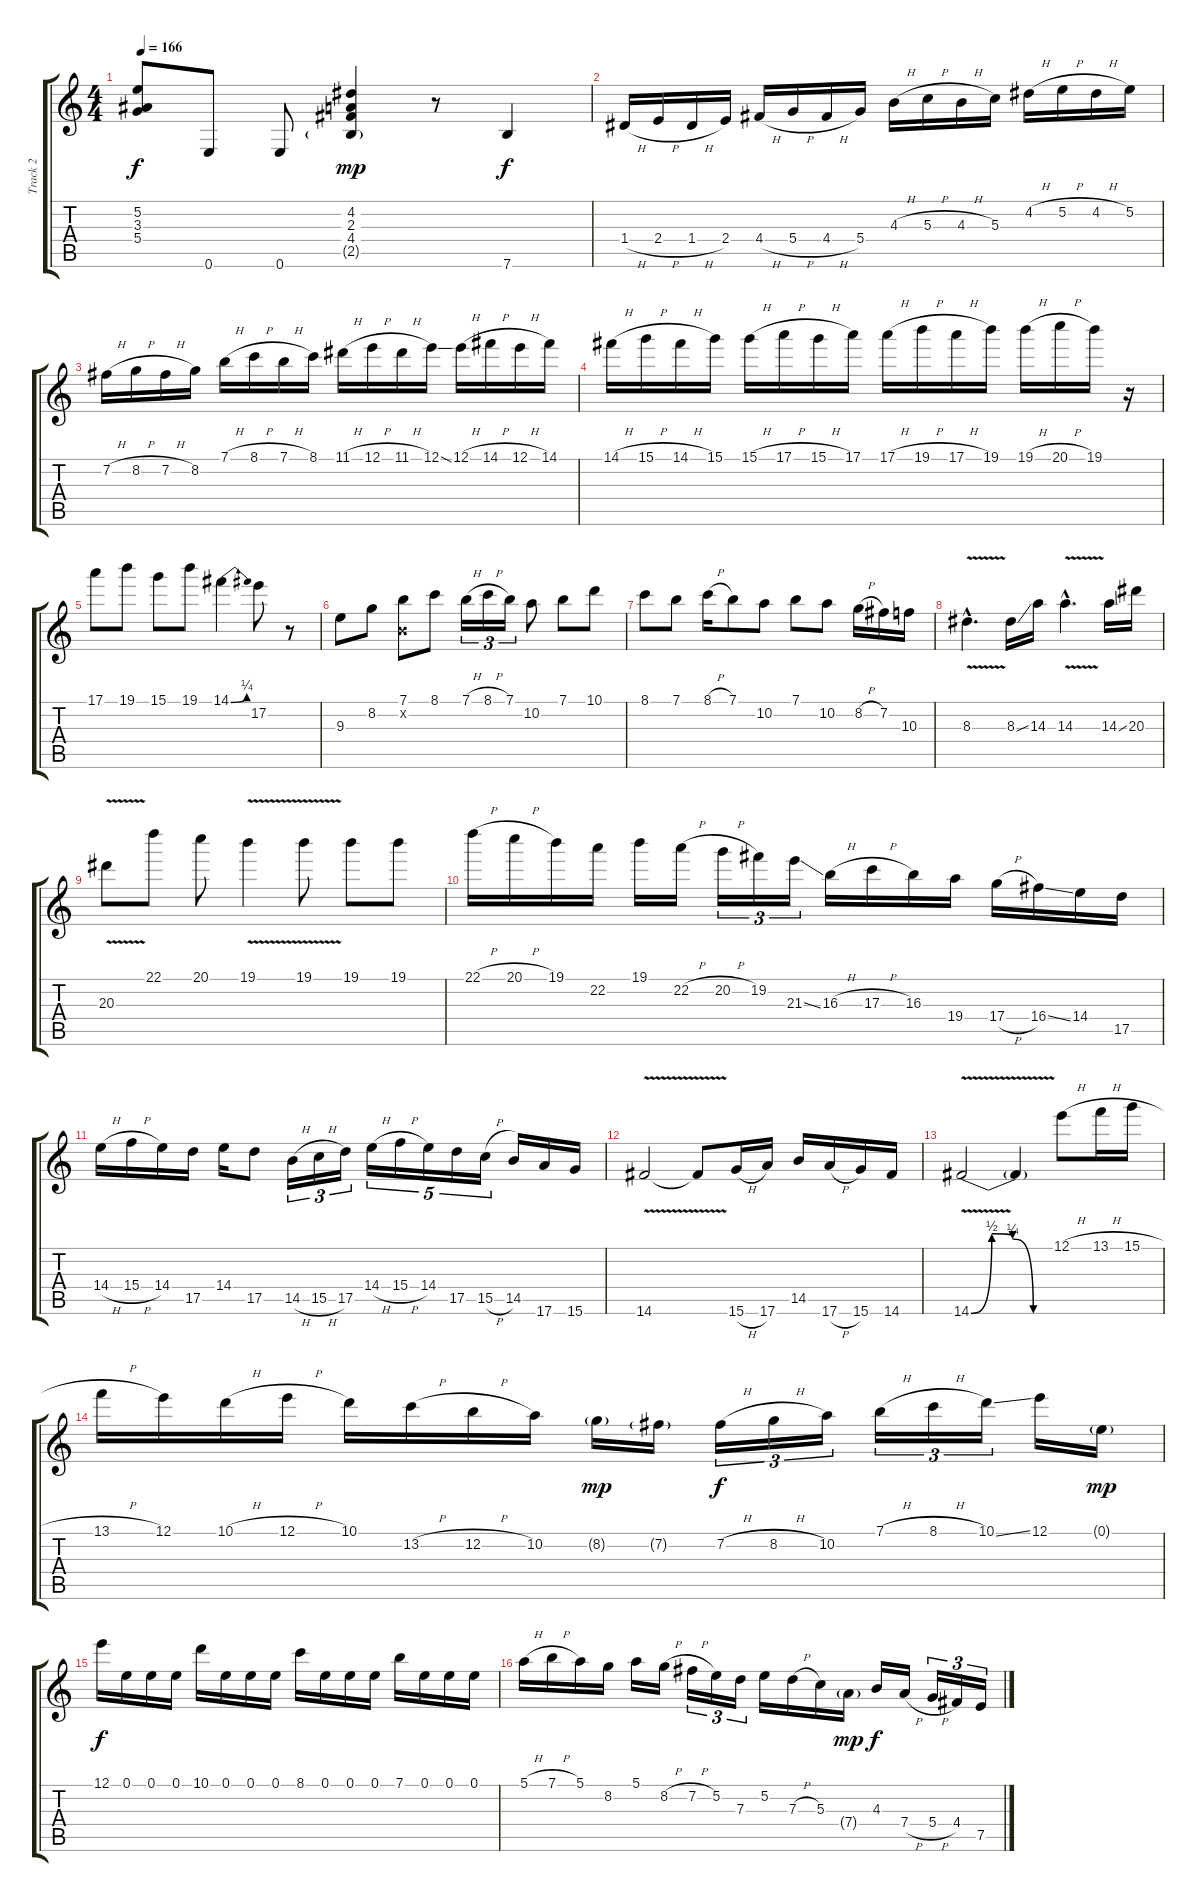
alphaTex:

\track ("Track 2 " "Track 2 ") {instrument distortionguitar}
\staff {score tabs}
\tuning (E4 B3 G3 D3 A2 E2) {hide}
\ts (4 4)
\tempo 166
\clef g2
\ks c
(5.2 3.3 5.4).8{dy f} 0.6.8 0.6.8 (4.2 2.3 4.4 2.5{g}).4{dy mp} r.8 7.6.4{dy f} |
1.4{h}.16 2.4{h}.16 1.4{h}.16 2.4.16 4.4{h}.16 5.4{h}.16 4.4{h}.16 5.4.16 4.3{h}.16 5.3{h}.16 4.3{h}.16 5.3.16 4.2{h}.16 5.2{h}.16 4.2{h}.16 5.2.16 |
7.2{h}.16 8.2{h}.16 7.2{h}.16 8.2.16 7.1{h}.16 8.1{h}.16 7.1{h}.16 8.1.16 11.1{h}.16 12.1{h}.16 11.1{h}.16 12.1{ss}.16 12.1{h}.16 14.1{h}.16 12.1{h}.16 14.1.16 |
14.1{h}.16 15.1{h}.16 14.1{h}.16 15.1.16 15.1{h}.16 17.1{h}.16 15.1{h}.16 17.1.16 17.1{h}.16 19.1{h}.16 17.1{h}.16 19.1.16 19.1{h}.16 20.1{h}.16 19.1.16 r.16 |
17.1.8 19.1.8 15.1.8 19.1.8 14.1{be (bend 0 0 60 1)}.4 17.2.8 r.8 |
9.3.8 8.2.8 (7.1 0.2{x}).8 8.1.8 7.1{h}.16{tu (3 2)} 8.1{h}.16{tu (3 2)} 7.1.16{tu (3 2)} 10.2.8 7.1.8 10.1.8 |
8.1.8 7.1.8 8.1{h}.16 7.1.8 10.2.8 7.1.8 10.2.8 8.2{h}.16 7.2.16 10.3.16 |
8.3{v hac}.4{d} 8.3{ss}.16 14.3.16 14.3{v hac}.4{d} 14.3{ss}.16 20.3.16 |
20.3{v}.8 22.1.8 20.1.8 19.1{v}.4 19.1{v}.8 19.1.8 19.1.8 |
22.1{h}.16 20.1{h}.16 19.1.16 22.2.16 19.1.16 22.2{h}.16 20.2{h}.16{tu (3 2)} 19.2.16{tu (3 2)} 21.3{ss}.16{tu (3 2)} 16.3{h}.16 17.3{h}.16 16.3.16 19.4.16 17.4{h}.16 16.4{ss}.16 14.4.16 17.5.16 |
14.4{h}.16 15.4{h}.16 14.4.16 17.5.16 14.4.16 17.5.8 14.5{h}.16{tu (3 2)} 15.5{h}.16{tu (3 2)} 17.5.16{tu (3 2)} 14.4{h}.16{tu (5 4)} 15.4{h}.16{tu (5 4)} 14.4.16{tu (5 4)} 17.5.16{tu (5 4)} 15.5{h}.16{tu (5 4)} 14.5.16 17.6.16 15.6.16 |
14.6{v}.2 14.6{t}.8 15.6{h}.16 17.6.16 14.5.16 17.6{h}.16 15.6.16 14.6.16 |
14.6{be (custom 0 0 15 2 30 1 45 0 60 0) v}.2 14.6{t}.4 12.1{h}.8 13.1{h}.16 15.1{h}.16 |
13.1{h}.16 12.1.16 10.1{h}.16 12.1{h}.16 10.1.16 13.2{h}.16 12.2{h}.16 10.2.16 8.2{g}.16{dy mp} 7.2{g}.16 7.2{h}.16{tu (3 2) dy f} 8.2{h}.16{tu (3 2)} 10.2.16{tu (3 2)} 7.1{h}.16{tu (3 2)} 8.1{h}.16{tu (3 2)} 10.1{ss}.16{tu (3 2)} 12.1.16 0.1{g}.16{dy mp} |
12.1.16{dy f} 0.1.16 0.1.16 0.1.16 10.1.16 0.1.16 0.1.16 0.1.16 8.1.16 0.1.16 0.1.16 0.1.16 7.1.16 0.1.16 0.1.16 0.1.16 |
5.1{h}.16 7.1{h}.16 5.1.16 8.2.16 5.1.16 8.2{h}.16 7.2{h}.16{tu (3 2)} 5.2.16{tu (3 2)} 7.3.16{tu (3 2)} 5.2.16 7.3{h}.16 5.3.16 7.4{g}.16{dy mp} 4.3.16{dy f} 7.4{h}.16 5.4{h}.16{tu (3 2)} 4.4.16{tu (3 2)} 7.5.16{tu (3 2)}
